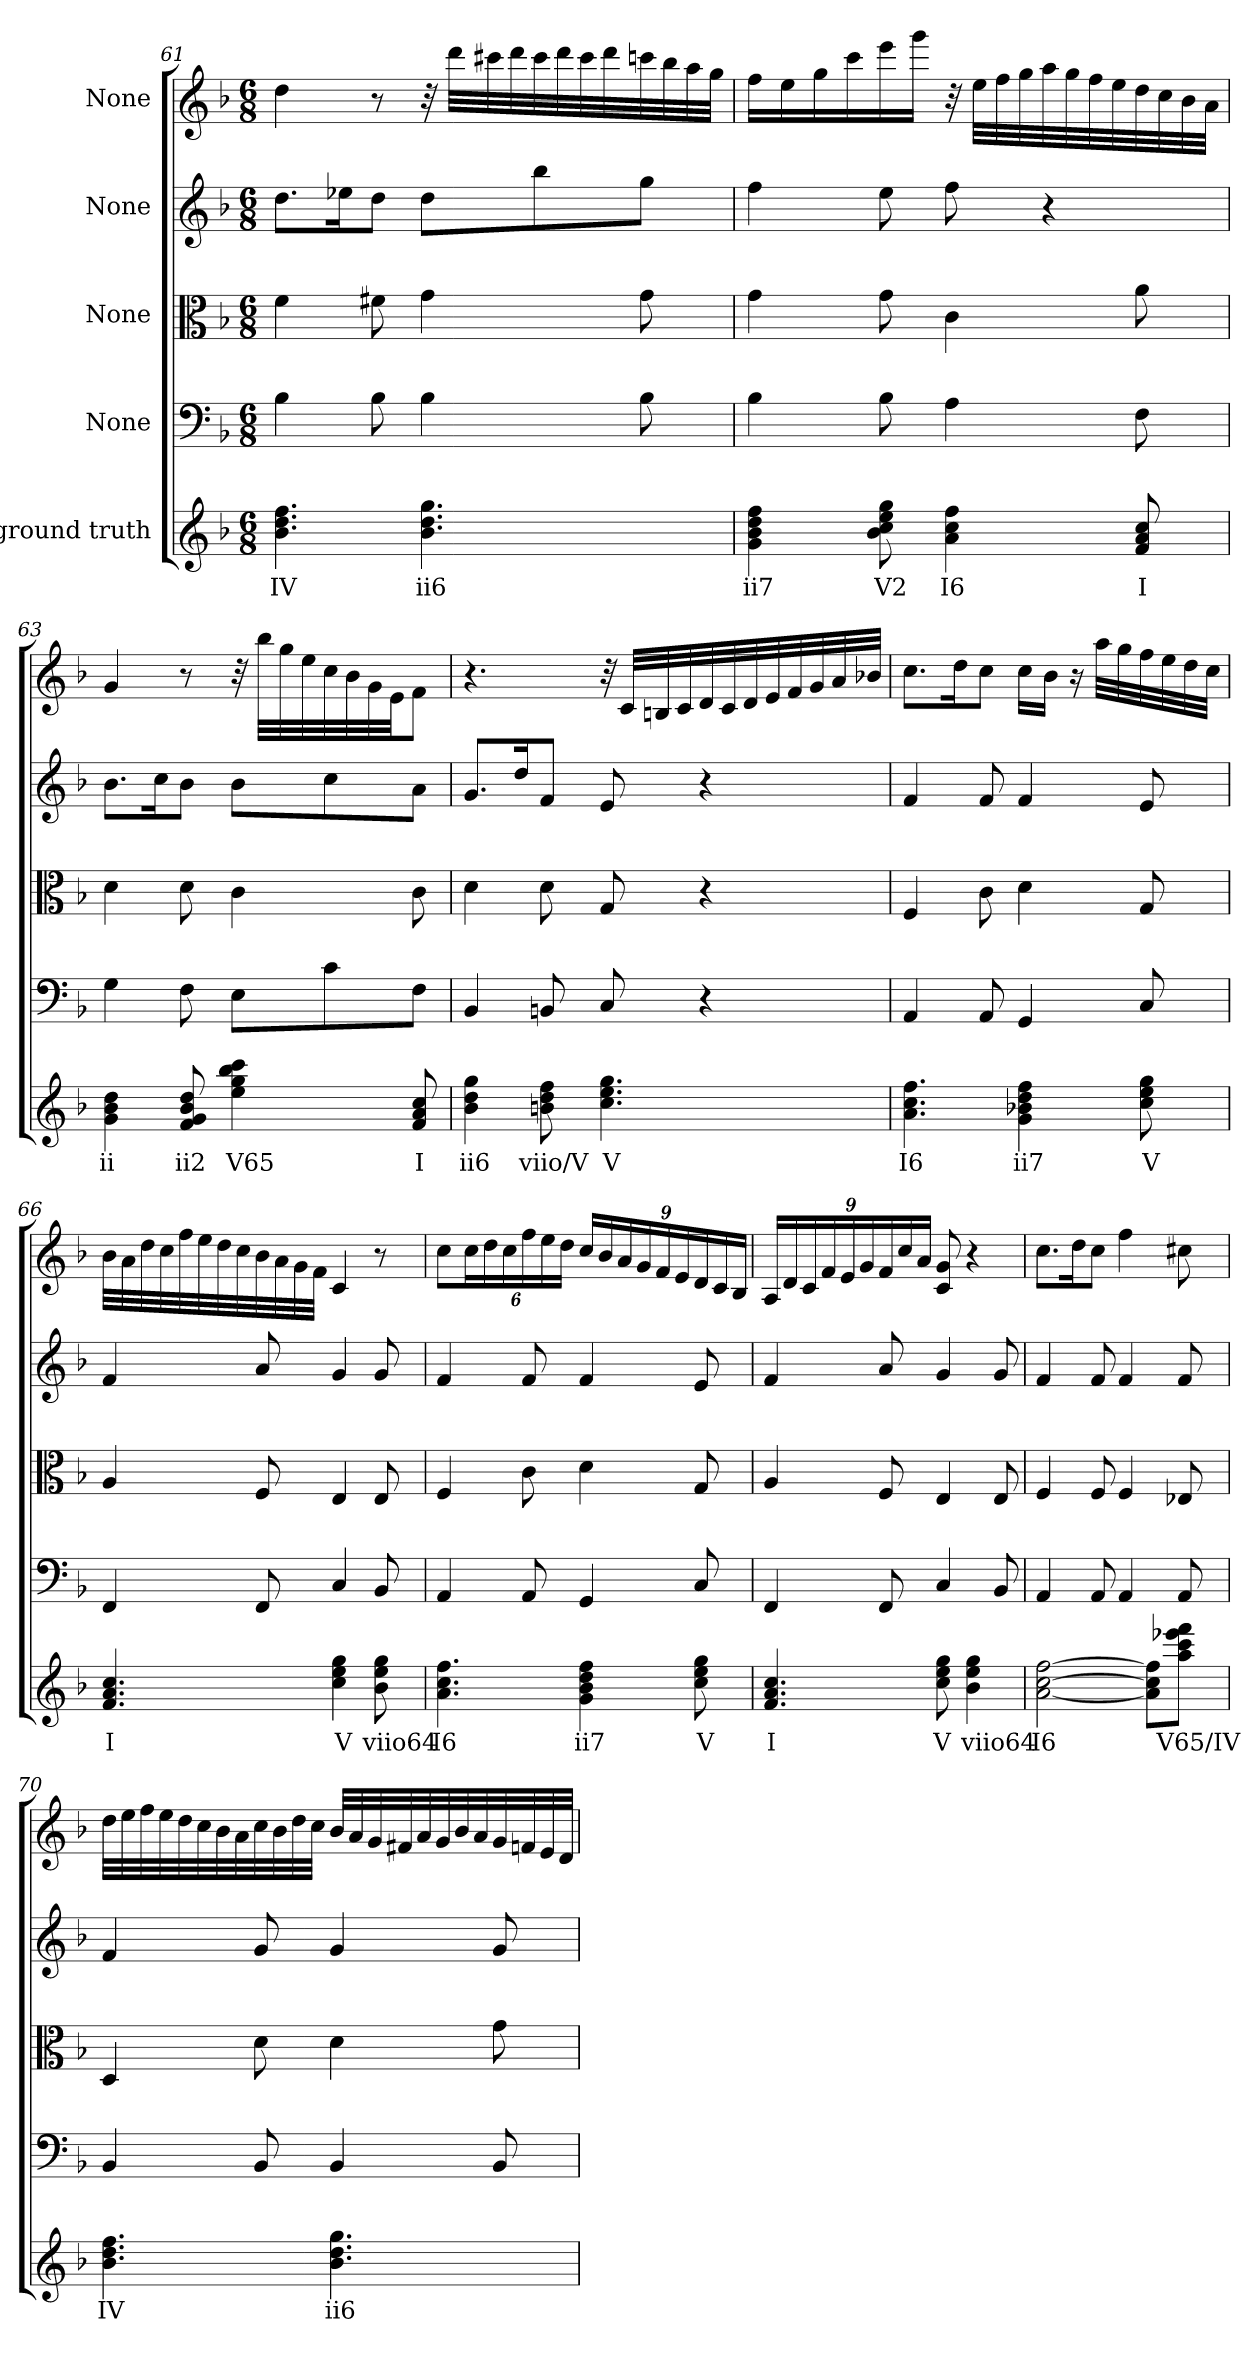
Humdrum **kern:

**kern	**text	**kern	**kern	**kern	**kern
*part5	*part5	*part4	*part3	*part2	*part1
*staff5	*staff5	*staff4	*staff3	*staff2	*staff1
*I"ground truth	*	*I"None	*I"None	*I"None	*I"None
!!LO:LB:g=z
*	*	*clefF4	*clefC3	*clefG2	*clefG2
*k[b-]	*	*k[b-]	*k[b-]	*k[b-]	*k[b-]
*M6/8	*	*M6/8	*M6/8	*M6/8	*M6/8
=61	=61	=61	=61	=61	=61
4.b- 4.dd 4.ff	IV	4B-\	4f\	8.dd\L	4dd\
.	.	.	.	16ee-X\K	.
.	.	8B-\	8f#X\	8dd\J	8r
4.b- 4.dd 4.gg	ii6	4B-\	4g\	8dd\L	32r
.	.	.	.	.	32ddd\LLL
.	.	.	.	.	32ccc#X\
.	.	.	.	.	32ddd\
.	.	.	.	8bb-\	32ccc#\
.	.	.	.	.	32ddd\
.	.	.	.	.	32ccc#\
.	.	.	.	.	32ddd\
.	.	8B-\	8g\	8gg\J	32cccn\
.	.	.	.	.	32bb-\
.	.	.	.	.	32aa\
.	.	.	.	.	32gg\JJJ
=62	=62	=62	=62	=62	=62
4g 4b- 4dd 4ff	ii7	4B-\	4g\	4ff\	16ff\LL
.	.	.	.	.	16ee\
.	.	.	.	.	16gg\
.	.	.	.	.	16ccc\
8b- 8cc 8ee 8gg	V2	8B-\	8g\	8ee\	16eee\
.	.	.	.	.	16ggg\JJ
4a 4cc 4ff	I6	4A\	4c\	8ff\	32r
.	.	.	.	.	32ee\LLL
.	.	.	.	.	32ff\
.	.	.	.	.	32gg\
.	.	.	.	4r	32aa\
.	.	.	.	.	32gg\
.	.	.	.	.	32ff\
.	.	.	.	.	32ee\
8f 8a 8cc	I	8F\	8a\	.	32dd\
.	.	.	.	.	32cc\
.	.	.	.	.	32b-\
.	.	.	.	.	32a\JJJ
!!LO:LB:g=z
=63	=63	=63	=63	=63	=63
4g 4b- 4dd	ii	4G\	4d\	8.b-\L	4g/
.	.	.	.	16cc\K	.
8f 8g 8b- 8dd	ii2	8F\	8d\	8b-\J	8r
4ee 4gg 4bb- 4ccc	V65	8E\L	4c\	8b-\L	32r
.	.	.	.	.	32bb-\LLL
.	.	.	.	.	32gg\
.	.	.	.	.	32ee\
.	.	8c\	.	8cc\	32cc\
.	.	.	.	.	32b-\
.	.	.	.	.	32g\
.	.	.	.	.	32e\JJ
8f 8a 8cc	I	8F\J	8c\	8a\J	8f\J
=64	=64	=64	=64	=64	=64
4b- 4dd 4gg	ii6	4BB-/	4d\	8.g/L	4.r
.	.	.	.	16dd/K	.
8bn 8dd 8ff	viio/V	8BBn/	8d\	8f/J	.
4.cc 4.ee 4.gg	V	8C/	8G/	8e/	32r
.	.	.	.	.	32c/LLL
.	.	.	.	.	32Bn/
.	.	.	.	.	32c/
.	.	4r	4r	4r	32d/
.	.	.	.	.	32c/
.	.	.	.	.	32d/
.	.	.	.	.	32e/
.	.	.	.	.	32f/
.	.	.	.	.	32g/
.	.	.	.	.	32a/
.	.	.	.	.	32b-X/JJJ
=65	=65	=65	=65	=65	=65
4.a 4.cc 4.ff	I6	4AA/	4F/	4f/	8.cc\L
.	.	.	.	.	16dd\K
.	.	8AA/	8c\	8f/	8cc\J
4g 4b-X 4dd 4ff	ii7	4GG/	4d\	4f/	16cc\LL
.	.	.	.	.	16b-\JJ
.	.	.	.	.	16r
.	.	.	.	.	32aa\LLL
.	.	.	.	.	32gg\
8cc 8ee 8gg	V	8C/	8G/	8e/	32ff\
.	.	.	.	.	32ee\
.	.	.	.	.	32dd\
.	.	.	.	.	32cc\JJJ
!!LO:PB:g=z
=66	=66	=66	=66	=66	=66
4.f 4.a 4.cc	I	4FF/	4A/	4f/	32b-\LLL
.	.	.	.	.	32a\
.	.	.	.	.	32dd\
.	.	.	.	.	32cc\
.	.	.	.	.	32ff\
.	.	.	.	.	32ee\
.	.	.	.	.	32dd\
.	.	.	.	.	32cc\
.	.	8FF/	8F/	8a/	32b-\
.	.	.	.	.	32a\
.	.	.	.	.	32g\
.	.	.	.	.	32f\JJJ
4cc 4ee 4gg	V	4C/	4E/	4g/	4c/
8b- 8ee 8gg	viio64	8BB-/	8E/	8g/	8r
=67	=67	=67	=67	=67	=67
4.a 4.cc 4.ff	I6	4AA/	4F/	4f/	8cc\L
*	*	*	*	*	*Xbrackettup
.	.	.	.	.	24cc\L
.	.	.	.	.	24dd\
.	.	.	.	.	24cc\
.	.	8AA/	8c\	8f/	24ff\
.	.	.	.	.	24ee\
.	.	.	.	.	24dd\JJ
4g 4b- 4dd 4ff	ii7	4GG/	4d\	4f/	24cc/LL
.	.	.	.	.	24b-/
.	.	.	.	.	24a/
.	.	.	.	.	24g/
.	.	.	.	.	24f/
.	.	.	.	.	24e/
8cc 8ee 8gg	V	8C/	8G/	8e/	24d/
.	.	.	.	.	24c/
.	.	.	.	.	24B-/JJ
=68	=68	=68	=68	=68	=68
4.f 4.a 4.cc	I	4FF/	4A/	4f/	24A/LL
.	.	.	.	.	24d/
.	.	.	.	.	24c/
.	.	.	.	.	24f/
.	.	.	.	.	24e/
.	.	.	.	.	24g/
.	.	8FF/	8F/	8a/	24f/
.	.	.	.	.	24cc/
.	.	.	.	.	24a/JJ
8cc 8ee 8gg	V	4C/	4E/	4g/	8c/ 8g/
4b- 4ee 4gg	viio64	.	.	.	4r
.	.	8BB-/	8E/	8g/	.
!!LO:LB:g=z
=69	=69	=69	=69	=69	=69
[2a [2cc [2ff	I6	4AA/	4F/	4f/	8.cc\L
.	.	.	.	.	16dd\K
.	.	8AA/	8F/	8f/	8cc\J
.	.	4AA/	4F/	4f/	4ff\
8a] 8cc] 8ff]L	.	.	.	.	.
8aa 8ccc 8eee-X 8fffJ	V65/IV	8AA/	8E-X/	8f/	8cc#X\
=70	=70	=70	=70	=70	=70
4.b- 4.dd 4.ff	IV	4BB-/	4D/	4f/	32dd\LLL
.	.	.	.	.	32ee\
.	.	.	.	.	32ff\
.	.	.	.	.	32ee\
.	.	.	.	.	32dd\
.	.	.	.	.	32cc\
.	.	.	.	.	32b-\
.	.	.	.	.	32a\
.	.	8BB-/	8d\	8g/	32cc\
.	.	.	.	.	32b-\
.	.	.	.	.	32dd\
.	.	.	.	.	32cc\JJJ
4.b- 4.dd 4.gg	ii6	4BB-/	4d\	4g/	32b-/LLL
.	.	.	.	.	32a/
.	.	.	.	.	32g/
.	.	.	.	.	32f#X/
.	.	.	.	.	32a/
.	.	.	.	.	32g/
.	.	.	.	.	32b-/
.	.	.	.	.	32a/
.	.	8BB-/	8g\	8g/	32g/
.	.	.	.	.	32fn/
.	.	.	.	.	32e/
.	.	.	.	.	32d/JJJ
=	=	=	=	=	=
*-	*-	*-	*-	*-	*-
